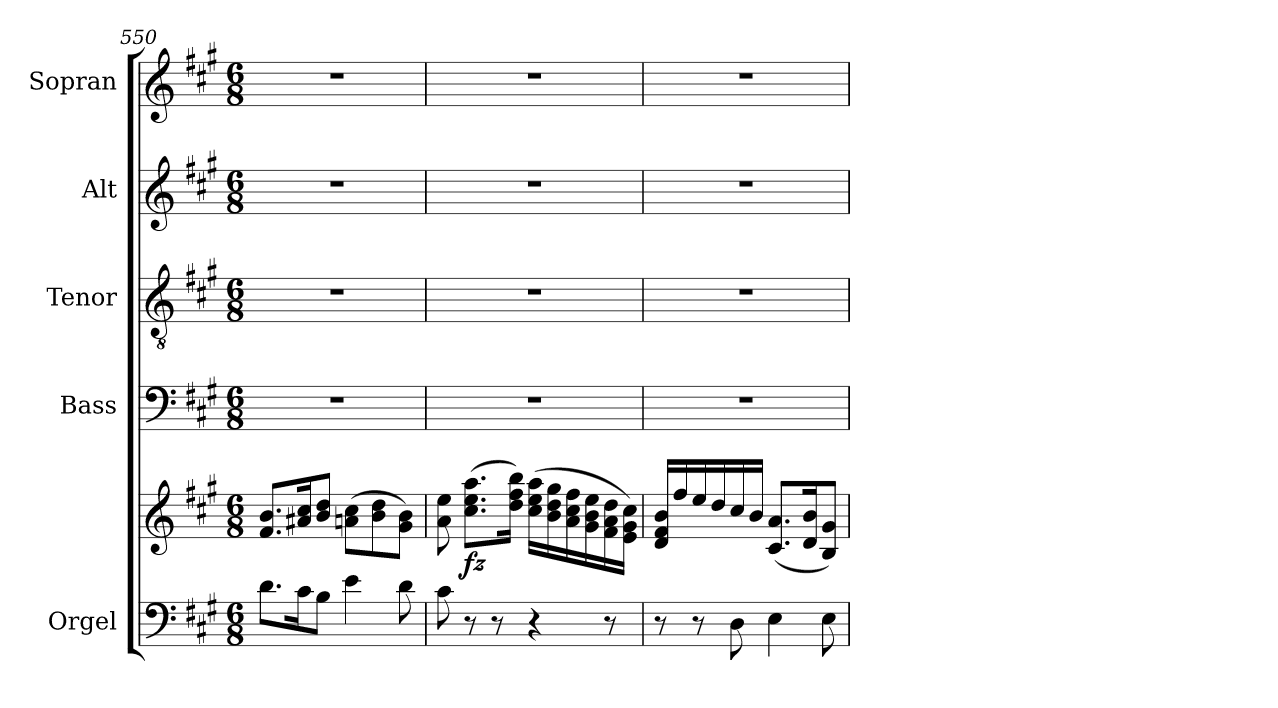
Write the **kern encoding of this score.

**kern	**kern	**dynam	**kern	**kern	**kern	**kern
*part5	*part5	*part5	*part4	*part3	*part2	*part1
*staff6	*staff5	*staff5/6	*staff4	*staff3	*staff2	*staff1
*I"Orgel	*	*	*I"Bass	*I"Tenor	*I"Alt	*I"Sopran
*I'Org.	*	*	*I'B.	*I'T.	*I'A.	*I'S.
*clefF4	*clefG2	*	*clefF4	*clefGv2	*clefG2	*clefG2
*k[f#c#g#]	*k[f#c#g#]	*	*k[f#c#g#]	*k[f#c#g#]	*k[f#c#g#]	*k[f#c#g#]
*A:	*A:	*	*A:	*A:	*A:	*A:
*M6/8	*M6/8	*	*M6/8	*M6/8	*M6/8	*M6/8
=550	=550	=550	=550	=550	=550	=550
8.d\L	8.f#/ 8.b/L	.	2.r	2.r	2.r	2.r
16c#\k	16a#X/ 16cc#/k	.	.	.	.	.
8B\J	8b/ 8dd/J	.	.	.	.	.
4e\	(>8an\ 8cc#\L	.	.	.	.	.
.	8b\ 8dd\	.	.	.	.	.
8d\	8g#\ 8b\J)	.	.	.	.	.
=551	=551	=551	=551	=551	=551	=551
8c#\	8a\ 8ee\	.	2.r	2.r	2.r	2.r
!	!	!LO:DY:b	!	!	!	!
8r	(>8.cc#\ 8.ee\ 8.aa\L	fz	.	.	.	.
8r	.	.	.	.	.	.
.	16dd\ 16ff#\ 16bb\Jk)	.	.	.	.	.
4r	(>16cc#\ 16ee\ 16aa\LL	.	.	.	.	.
.	16b\ 16dd\ 16gg#\	.	.	.	.	.
.	16a\ 16cc#\ 16ff#\	.	.	.	.	.
.	16g#\ 16b\ 16ee\	.	.	.	.	.
8r	16f#\ 16a\ 16dd\	.	.	.	.	.
.	16e\ 16g#\ 16cc#\JJ)	.	.	.	.	.
=552	=552	=552	=552	=552	=552	=552
8r	16d/ 16f#/ 16b/LL	.	2.r	2.r	2.r	2.r
.	16ff#/	.	.	.	.	.
8r	16ee/	.	.	.	.	.
.	16dd/	.	.	.	.	.
8D\	16cc#/	.	.	.	.	.
.	16b/JJ	.	.	.	.	.
4E\	(<8.c#/ 8.a/L	.	.	.	.	.
.	16d/ 16b/k	.	.	.	.	.
8E\	8B/ 8g#/J)	.	.	.	.	.
=	=	=	=	=	=	=
*-	*-	*-	*-	*-	*-	*-
